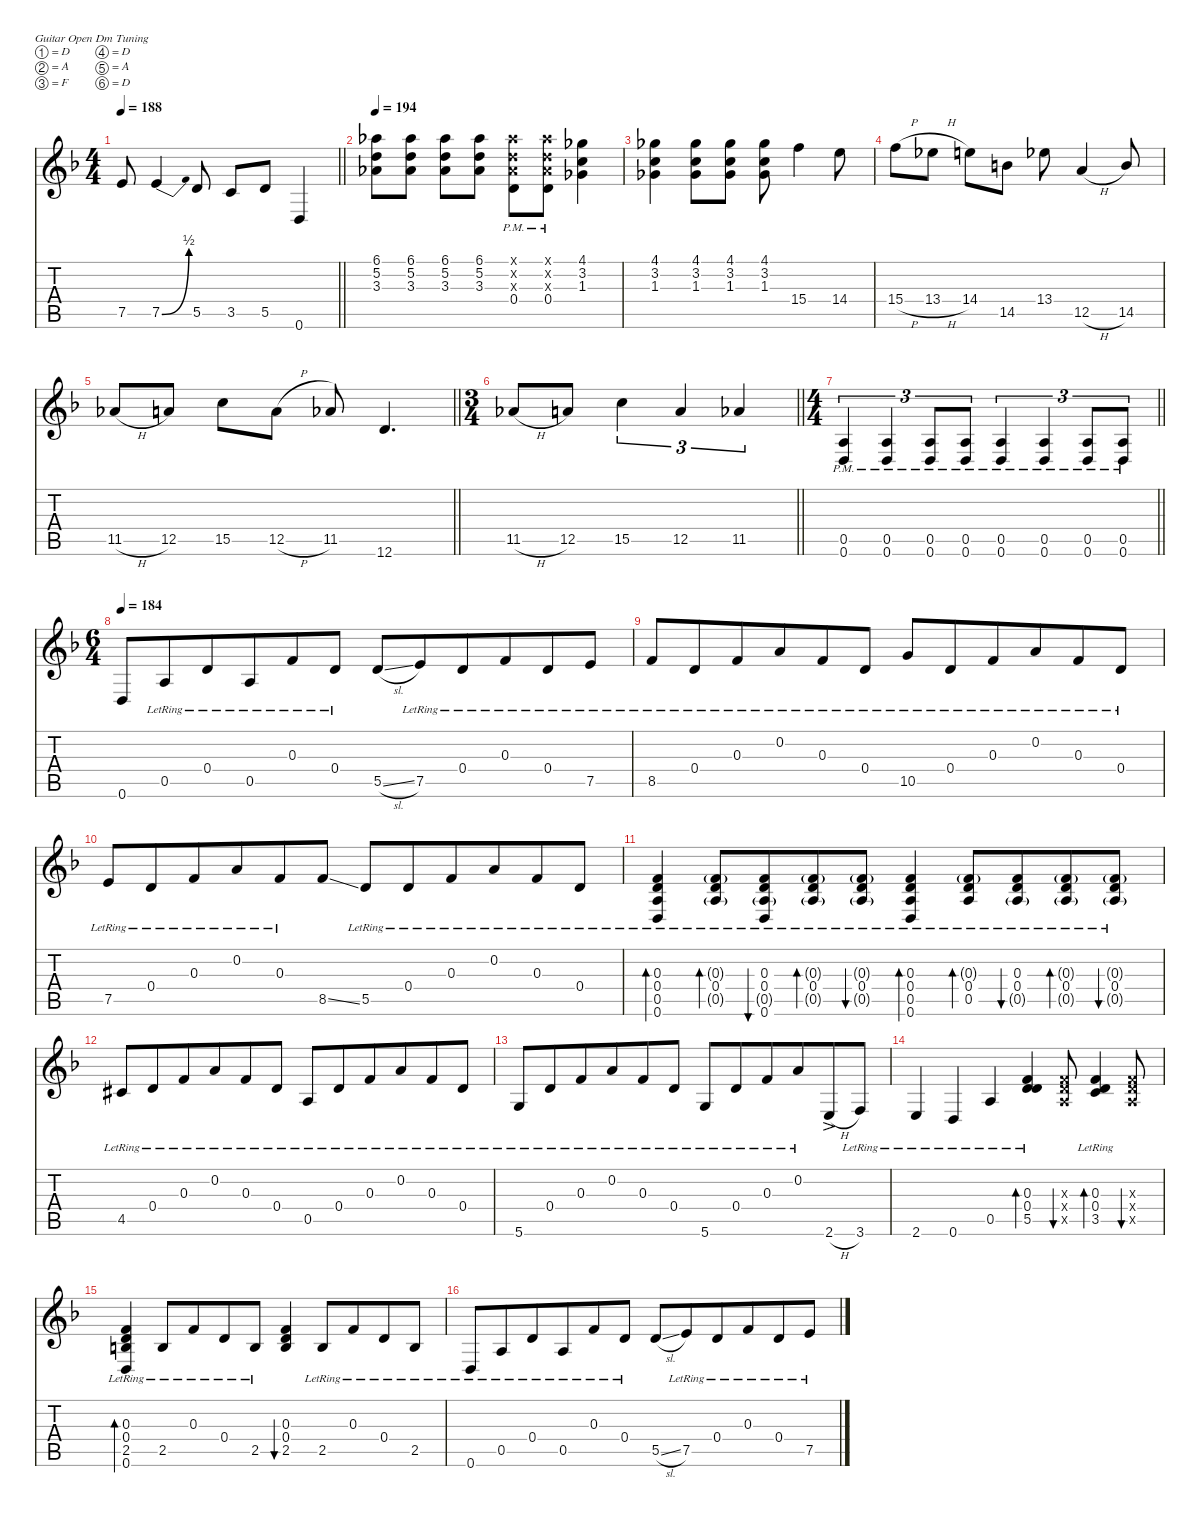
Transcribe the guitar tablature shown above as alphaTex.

\defaultSystemsLayout 4
\hideDynamics
\bracketExtendMode nobrackets
\singleTrackTrackNamePolicy hidden
\multiTrackTrackNamePolicy hidden
\firstSystemTrackNameMode fullname
\firstSystemTrackNameOrientation horizontal
\otherSystemsTrackNameOrientation horizontal
\track ("Mikael Akerfeldt" "dist.guit.") {defaultSystemsLayout 4 mute instrument distortionguitar}
\staff {score tabs}
\tuning (D4 A3 F3 D3 A2 D2)
\ts (4 4)
\tempo 188
\clef g2
\barLineRight lightlight
\ks dminor
7.5{t acc forcenatural}.8{dy f beam Up} 7.5{be (bend 0 0 22.999999199999998 2) acc forcenatural}.4{beam Up} 5.5{acc forcenatural}.8{beam Up} 3.5{acc forcenatural}.8{beam Up} 5.5{acc forcenatural}.8{beam Up} 0.6{acc forcenatural}.4{beam Up} |
\tempo 194
(6.1{acc b} 5.2{acc forcenatural} 3.3{acc b}).8{beam Down} (6.1{acc b} 5.2{acc forcenatural} 3.3{acc b}).8{beam Down} (6.1{acc b} 5.2{acc forcenatural} 3.3{acc b}).8{beam Down} (6.1{acc b} 5.2{acc forcenatural} 3.3{acc b}).8{beam Down} (6.1{pm x acc b} 5.2{pm x acc forcenatural} 3.3{pm x acc b} 0.4{pm acc forcenatural}).8{beam Down} (6.1{pm x acc b} 5.2{pm x acc forcenatural} 3.3{pm x acc b} 0.4{pm acc forcenatural}).8{beam Down} (4.1{acc b} 3.2{acc forcenatural} 1.3{acc b}).4{beam Down} |
(4.1{acc b} 3.2{acc forcenatural} 1.3{acc b}).4{beam Down} (4.1{acc b} 3.2{acc forcenatural} 1.3{acc b}).8{beam Down} (4.1{acc b} 3.2{acc forcenatural} 1.3{acc b}).8{beam Down} (4.1{acc b} 3.2{acc forcenatural} 1.3{acc b}).8{beam Down} 15.4{acc forcenatural}.4{beam Down} 14.4{acc forcenatural}.8{beam Down} |
15.4{h acc forcenatural}.8{beam Down} 13.4{h acc b}.8{beam Down} 14.4{acc forcenatural}.8{beam Down} 14.5{acc forcenatural}.8{beam Down} 13.4{acc b}.8{beam Down} 12.5{h acc forcenatural}.4{beam Up} 14.5{acc forcenatural}.8{beam Up} |
\barLineRight lightlight
11.5{h acc b}.8{beam Up} 12.5{acc forcenatural}.8{beam Up} 15.5{acc forcenatural}.8{beam Down} 12.5{h acc forcenatural}.8{beam Down} 11.5{acc b}.8{beam Up} 12.6{acc forcenatural}.4{d beam Up} |
\ts (3 4)
\beaming (8 2 2 2)
\barLineRight lightlight
11.5{h acc b}.8{beam Up} 12.5{acc forcenatural}.8{beam Up} 15.5{acc forcenatural}.4{tu (3 2) beam Down} 12.5{acc forcenatural}.4{tu (3 2) beam Up} 11.5{acc b}.4{tu (3 2) beam Up} |
\ts (4 4)
\beaming (8 2 2 2 2)
\barLineRight lightlight
(0.5{pm acc forcenatural} 0.6{pm acc forcenatural}).4{tu (3 2) beam Up} (0.5{pm acc forcenatural} 0.6{pm acc forcenatural}).4{tu (3 2) beam Up} (0.5{pm acc forcenatural} 0.6{pm acc forcenatural}).8{tu (3 2) beam Up} (0.5{pm acc forcenatural} 0.6{pm acc forcenatural}).8{tu (3 2) beam Up} (0.5{pm acc forcenatural} 0.6{pm acc forcenatural}).4{tu (3 2) beam Up} (0.5{pm acc forcenatural} 0.6{pm acc forcenatural}).4{tu (3 2) beam Up} (0.5{pm acc forcenatural} 0.6{pm acc forcenatural}).8{tu (3 2) beam Up} (0.5{pm acc forcenatural} 0.6{pm acc forcenatural}).8{tu (3 2) beam Up} |
\ts (6 4)
\beaming (8 6 6)
\tempo 184
0.6{acc forcenatural}.8{dy mf instrument acousticguitarsteel beam Up} 0.5{lr acc forcenatural}.8{beam Up} 0.4{lr acc forcenatural}.8{beam Up} 0.5{lr acc forcenatural}.8{beam Up} 0.3{lr acc forcenatural}.8{beam Up} 0.4{lr acc forcenatural}.8{beam Up} 5.5{sl acc forcenatural}.8{beam Up} 7.5{lr acc forcenatural}.8{beam Up} 0.4{lr acc forcenatural}.8{beam Up} 0.3{lr acc forcenatural}.8{beam Up} 0.4{lr acc forcenatural}.8{beam Up} 7.5{lr acc forcenatural}.8{beam Up} |
8.5{lr acc forcenatural}.8{beam Up} 0.4{lr acc forcenatural}.8{beam Up} 0.3{lr acc forcenatural}.8{beam Up} 0.2{lr acc forcenatural}.8{beam Up} 0.3{lr acc forcenatural}.8{beam Up} 0.4{lr acc forcenatural}.8{beam Up} 10.5{lr acc forcenatural}.8{beam Up} 0.4{lr acc forcenatural}.8{beam Up} 0.3{lr acc forcenatural}.8{beam Up} 0.2{lr acc forcenatural}.8{beam Up} 0.3{lr acc forcenatural}.8{beam Up} 0.4{lr acc forcenatural}.8{beam Up} |
7.5{lr acc forcenatural}.8{beam Up} 0.4{lr acc forcenatural}.8{beam Up} 0.3{lr acc forcenatural}.8{beam Up} 0.2{lr acc forcenatural}.8{beam Up} 0.3{lr acc forcenatural}.8{beam Up} 8.5{ss acc forcenatural}.8{beam Up} 5.5{lr acc forcenatural}.8{beam Up} 0.4{lr acc forcenatural}.8{beam Up} 0.3{lr acc forcenatural}.8{beam Up} 0.2{lr acc forcenatural}.8{beam Up} 0.3{lr acc forcenatural}.8{beam Up} 0.4{lr acc forcenatural}.8{beam Up} |
(0.3{lr acc forcenatural} 0.4{lr acc forcenatural} 0.5{lr acc forcenatural} 0.6{lr acc forcenatural}).4{bd 120 beam Up} (0.3{g lr acc forcenatural} 0.4{lr acc forcenatural} 0.5{g lr acc forcenatural}).8{bd 120 beam Up} (0.3{lr acc forcenatural} 0.4{lr acc forcenatural} 0.5{g lr acc forcenatural} 0.6{lr acc forcenatural}).8{bu 120 beam Up} (0.3{g lr acc forcenatural} 0.4{lr acc forcenatural} 0.5{g lr acc forcenatural}).8{bd 120 beam Up} (0.3{g lr acc forcenatural} 0.4{lr acc forcenatural} 0.5{g lr acc forcenatural}).8{bu 120 beam Up} (0.3{lr acc forcenatural} 0.4{lr acc forcenatural} 0.5{lr acc forcenatural} 0.6{lr acc forcenatural}).4{bd 120 beam Up} (0.3{g lr acc forcenatural} 0.4{lr acc forcenatural} 0.5{lr acc forcenatural}).8{bd 120 beam Up} (0.3{lr acc forcenatural} 0.4{lr acc forcenatural} 0.5{g lr acc forcenatural}).8{bu 120 beam Up} (0.3{g lr acc forcenatural} 0.4{lr acc forcenatural} 0.5{g lr acc forcenatural}).8{bd 120 beam Up} (0.3{g lr acc forcenatural} 0.4{lr acc forcenatural} 0.5{g lr acc forcenatural}).8{bu 120 beam Up} |
4.5{lr acc #}.8{beam Up} 0.4{lr acc forcenatural}.8{beam Up} 0.3{lr acc forcenatural}.8{beam Up} 0.2{lr acc forcenatural}.8{beam Up} 0.3{lr acc forcenatural}.8{beam Up} 0.4{lr acc forcenatural}.8{beam Up} 0.5{lr acc forcenatural}.8{beam Up} 0.4{lr acc forcenatural}.8{beam Up} 0.3{lr acc forcenatural}.8{beam Up} 0.2{lr acc forcenatural}.8{beam Up} 0.3{lr acc forcenatural}.8{beam Up} 0.4{lr acc forcenatural}.8{beam Up} |
5.6{lr acc forcenatural}.8{beam Up} 0.4{lr acc forcenatural}.8{beam Up} 0.3{lr acc forcenatural}.8{beam Up} 0.2{lr acc forcenatural}.8{beam Up} 0.3{lr acc forcenatural}.8{beam Up} 0.4{lr acc forcenatural}.8{beam Up} 5.6{lr acc forcenatural}.8{beam Up} 0.4{lr acc forcenatural}.8{beam Up} 0.3{lr acc forcenatural}.8{beam Up} 0.2{lr acc forcenatural}.8{beam Up} 2.6{h ac acc forcenatural}.8{beam Up} 3.6{lr acc forcenatural}.8{beam Up} |
2.6{lr acc forcenatural}.4{beam Up} 0.6{lr acc forcenatural}.4{beam Up} 0.5{lr acc forcenatural}.4{beam Up} (0.3{lr acc forcenatural} 0.4{lr acc forcenatural} 5.5{lr acc forcenatural}).4{bd 120 beam Up} (0.3{x acc forcenatural} 0.4{x acc forcenatural} 0.5{x acc forcenatural}).8{bu 120 beam Up} (0.3{lr acc forcenatural} 0.4{lr acc forcenatural} 3.5{lr acc forcenatural}).4{bd 120 beam Up} (0.3{x acc forcenatural} 0.4{x acc forcenatural} 0.5{x acc forcenatural}).8{bu 120 beam Up} |
(0.3{lr acc forcenatural} 0.4{lr acc forcenatural} 2.5{lr acc forcenatural} 0.6{lr acc forcenatural}).4{bd 120 beam Up} 2.5{lr acc forcenatural}.8{beam Up} 0.3{lr acc forcenatural}.8{beam Up} 0.4{lr acc forcenatural}.8{beam Up} 2.5{lr acc forcenatural}.8{beam Up} (0.3{acc forcenatural} 0.4{acc forcenatural} 2.5{acc forcenatural}).4{bu 120 beam Up} 2.5{lr acc forcenatural}.8{beam Up} 0.3{lr acc forcenatural}.8{beam Up} 0.4{lr acc forcenatural}.8{beam Up} 2.5{lr acc forcenatural}.8{beam Up} |
0.6{lr acc forcenatural}.8{beam Up} 0.5{lr acc forcenatural}.8{beam Up} 0.4{lr acc forcenatural}.8{beam Up} 0.5{lr acc forcenatural}.8{beam Up} 0.3{lr acc forcenatural}.8{beam Up} 0.4{lr acc forcenatural}.8{beam Up} 5.5{sl acc forcenatural}.8{beam Up} 7.5{lr acc forcenatural}.8{beam Up} 0.4{lr acc forcenatural}.8{beam Up} 0.3{lr acc forcenatural}.8{beam Up} 0.4{lr acc forcenatural}.8{beam Up} 7.5{lr acc forcenatural}.8{beam Up}
